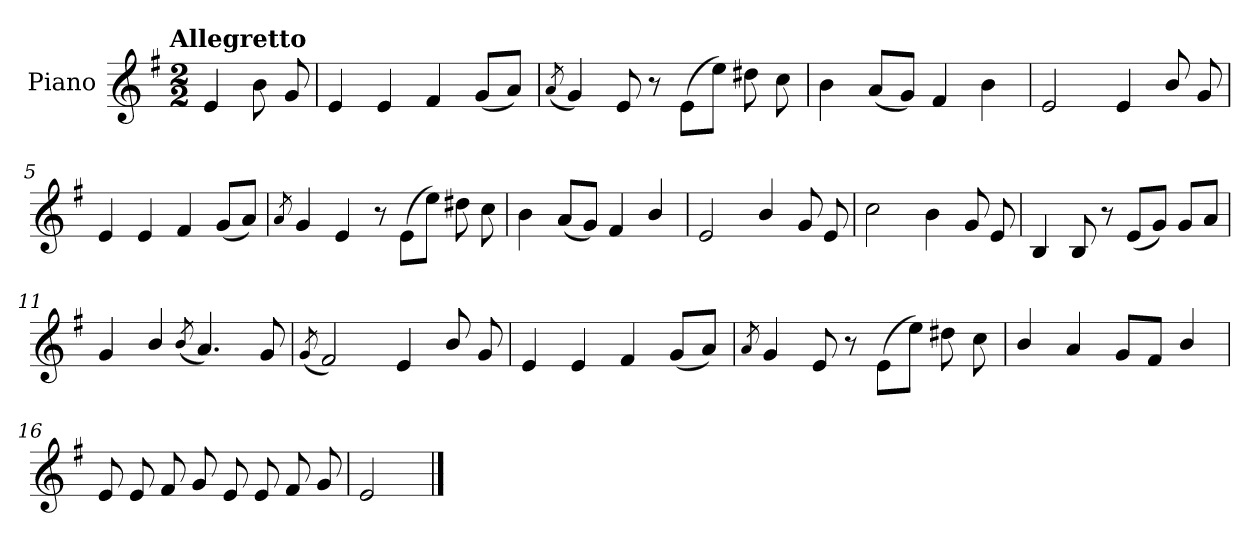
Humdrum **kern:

**kern
*part1
*staff1
*I"Piano
*I'Pno.
*clefG2
*k[f#]
!!LO:TX:omd:t=Allegretto
*M2/2
*MM116
=
4e/
8b\
8g/
=1
4e/
4e/
4f#/
(<8g/L
8a/J)
=2
(<8qa/
4g/)
8e/
8r
(>8e\L
8ee\J)
8dd#X\
8cc\
=3
4b\
(<8a/L
8g/J)
4f#/
4b\
!!LO:LB:g=z
=4
2e/
4e/
8b/
8g/
=5
4e/
4e/
4f#/
(<8g/L
8a/J)
=6
8qa/
4g/
4e/
8r
(>8e\L
8ee\J)
8dd#X\
8cc\
=7
4b\
(<8a/L
8g/J)
4f#/
4b/
=8
2e/
4b/
8g/
8e/
!!LO:LB:g=z
=9
2cc\
4b\
8g/
8e/
=10
4B/
8B/
8r
(<8e/L
8g/J)
8g/L
8a/J
=11
4g/
4b/
(<8qb/
4.a/)
8g/
=12
(<8qg/
2f#/)
4e/
8b/
8g/
=13
4e/
4e/
4f#/
(<8g/L
8a/J)
!!LO:LB:g=z
=14
8qa/
4g/
8e/
8r
(>8e\L
8ee\J)
8dd#X\
8cc\
=15
4b/
4a/
8g/L
8f#/J
4b/
=16
8e/
8e/
8f#/
8g/
8e/
8e/
8f#/
8g/
=17
2e/
==
*-
